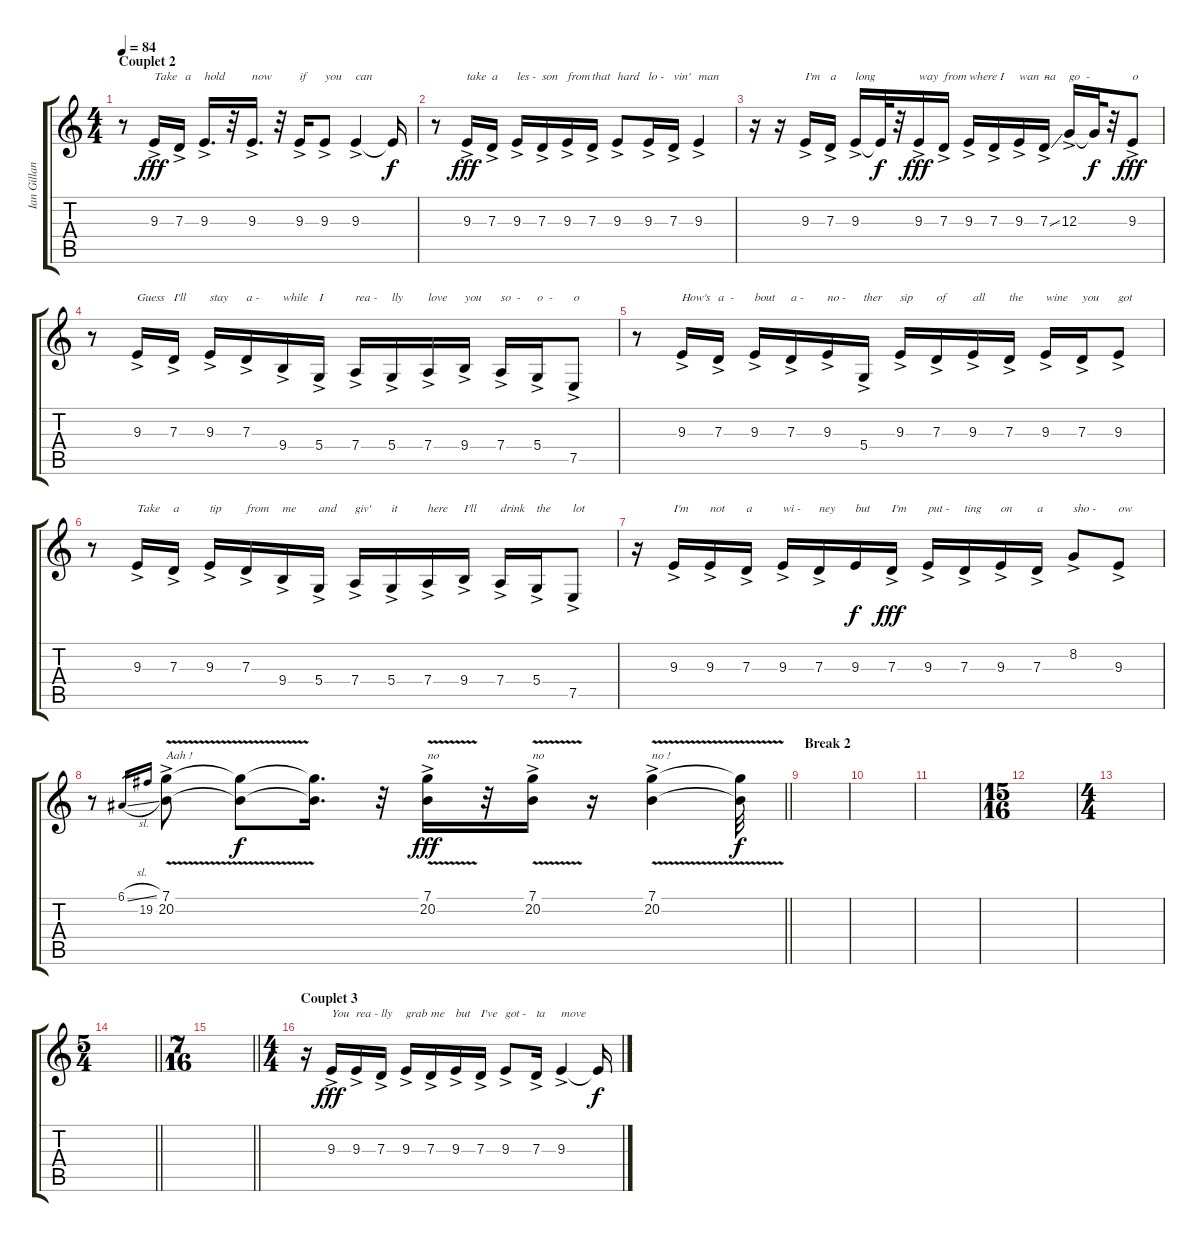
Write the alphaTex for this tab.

\track ("Ian Gillan" "Ian Gillan") {instrument oboe}
\staff {score tabs}
\tuning (E4 B3 G3 D3 A2 E2) {hide}
\ts (4 4)
\section ("" "Couplet 2")
\tempo 84
\clef g2
\ks c
r.8{dy f} 9.3{ac}.16{txt "Take" dy fff} 7.3{ac}.16{txt "  a"} 9.3{ac}.16{d txt "hold"} r.32 9.3{ac}.16{d txt "now"} r.32 9.3{ac}.16{txt "if"} 9.3{ac}.8{txt "you"} 9.3{ac}.4{txt "can"} 9.3{t}.16{dy f} |
r.8 9.3{ac}.16{txt "take" dy fff} 7.3{ac}.16{txt "a"} 9.3{ac}.16{txt "les -"} 7.3{ac}.16{txt "son"} 9.3{ac}.16{txt "from"} 7.3{ac}.16{txt "that"} 9.3{ac}.8{txt "hard"} 9.3{ac}.16{txt "lo -"} 7.3{ac}.16{txt "vin'"} 9.3{ac}.4{txt "man"} |
r.16 r.16 9.3{ac}.16{txt "I'm"} 7.3{ac}.16{txt "a"} 9.3{ac}.16{txt "long"} 9.3{t}.32{dy f} r.32 9.3{ac}.16{txt "way" dy fff} 7.3{ac}.16{txt "from"} 9.3{ac}.16{txt "where"} 7.3{ac}.16{txt "  I"} 9.3{ac}.16{txt "wan  -"} 7.3{ss ac}.16{txt "na"} 12.3{ac}.16{txt "go  -"} 12.3{t}.32{dy f} r.32 9.3{ac}.8{txt "o" dy fff} |
r.8 9.3{ac}.16{txt "Guess"} 7.3{ac}.16{txt "I'll"} 9.3{ac}.16{txt "stay"} 7.3{ac}.16{txt "a -"} 9.4{ac}.16{txt "while"} 5.4{ac}.16{txt "I"} 7.4{ac}.16{txt "rea -"} 5.4{ac}.16{txt "lly"} 7.4{ac}.16{txt "love"} 9.4{ac}.16{txt "you"} 7.4{ac}.16{txt "so  -"} 5.4{ac}.16{txt "o  -"} 7.5{ac}.8{txt "o"} |
r.8 9.3{ac}.16{txt "How's"} 7.3{ac}.16{txt "a  -"} 9.3{ac}.16{txt "bout"} 7.3{ac}.16{txt "a -"} 9.3{ac}.16{txt "no -"} 5.4{ac}.16{txt "ther"} 9.3{ac}.16{txt "sip"} 7.3{ac}.16{txt "of"} 9.3{ac}.16{txt "all"} 7.3{ac}.16{txt "the"} 9.3{ac}.16{txt "wine"} 7.3{ac}.16{txt "you"} 9.3{ac}.8{txt "got"} |
r.8 9.3{ac}.16{txt "Take"} 7.3{ac}.16{txt "a"} 9.3{ac}.16{txt "tip"} 7.3{ac}.16{txt "from"} 9.4{ac}.16{txt "me"} 5.4{ac}.16{txt "and"} 7.4{ac}.16{txt "giv'"} 5.4{ac}.16{txt "it"} 7.4{ac}.16{txt "here"} 9.4{ac}.16{txt "I'll"} 7.4{ac}.16{txt "drink"} 5.4{ac}.16{txt "the"} 7.5{ac}.8{txt "lot"} |
r.16 9.3{ac}.16{txt "I'm"} 9.3{ac}.16{txt "not"} 7.3{ac}.16{txt "a"} 9.3{ac}.16{txt "wi -"} 7.3{ac}.16{txt "ney"} 9.3.16{txt "but" dy f} 7.3{ac}.16{txt "I'm" dy fff} 9.3{ac}.16{txt "put -"} 7.3{ac}.16{txt "ting"} 9.3{ac}.16{txt "on"} 7.3{ac}.16{txt "a"} 8.2{ac}.8{txt "sho -"} 9.3{ac}.8{txt "ow"} |
\barLineRight lightlight
r.8 6.1{sl}.16{gr} 19.2.16{gr} (7.1{v ac} 20.2{ac}).8{txt "Aah !"} (7.1{t} 20.2{t}).8{dy f} (7.1{t} 20.2{t}).16{d} r.32 (7.1{v ac} 20.2{ac}).16{txt "no" dy fff} r.32 (7.1{v ac} 20.2{ac}).16{txt "no"} r.16 (7.1{v ac} 20.2{ac}).4{txt "no !"} (7.1{t} 20.2{t}).32{dy f} |
\section ("" "Break 2")
|
|
|
\ts (15 16)
|
\ts (4 4)
|
\ts (5 4)
\barLineRight lightlight
|
\ts (7 16)
\barLineRight lightlight
|
\ts (4 4)
\section ("" "Couplet 3")
r.16 9.3{ac}.16{txt "You" dy fff} 9.3{ac}.16{txt "rea -"} 7.3{ac}.16{txt "lly"} 9.3{ac}.16{txt "grab"} 7.3{ac}.16{txt "me"} 9.3{ac}.16{txt "but"} 7.3{ac}.16{txt "I've"} 9.3{ac}.8{txt "got -"} 7.3{ac}.16{txt "ta"} 9.3{ac}.4{txt "move"} 9.3{t}.16{dy f}
